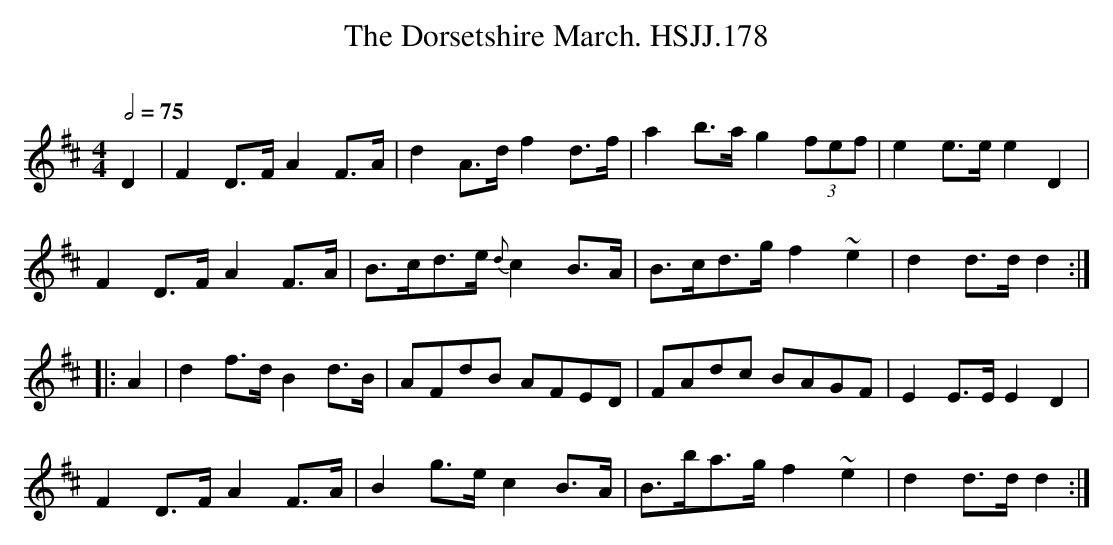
X:1
T:Dorsetshire March. HSJJ.178, The
M:4/4
L:1/8
Q:1/2=75
O:
K:D
D2|F2D>FA2F>A|d2A>df2d>f|a2b>ag2(3fef|e2e>ee2D2|
F2D>FA2F>A|B>cd>e {d}c2B>A|B>cd>gf2~e2|d2d>dd2:|
|:A2|d2f>dB2d>B|AFdB AFED|FAdc BAGF|E2E>EE2D2|
F2D>FA2F>A|B2g>ec2B>A|B>ba>gf2~e2|d2d>dd2:|
